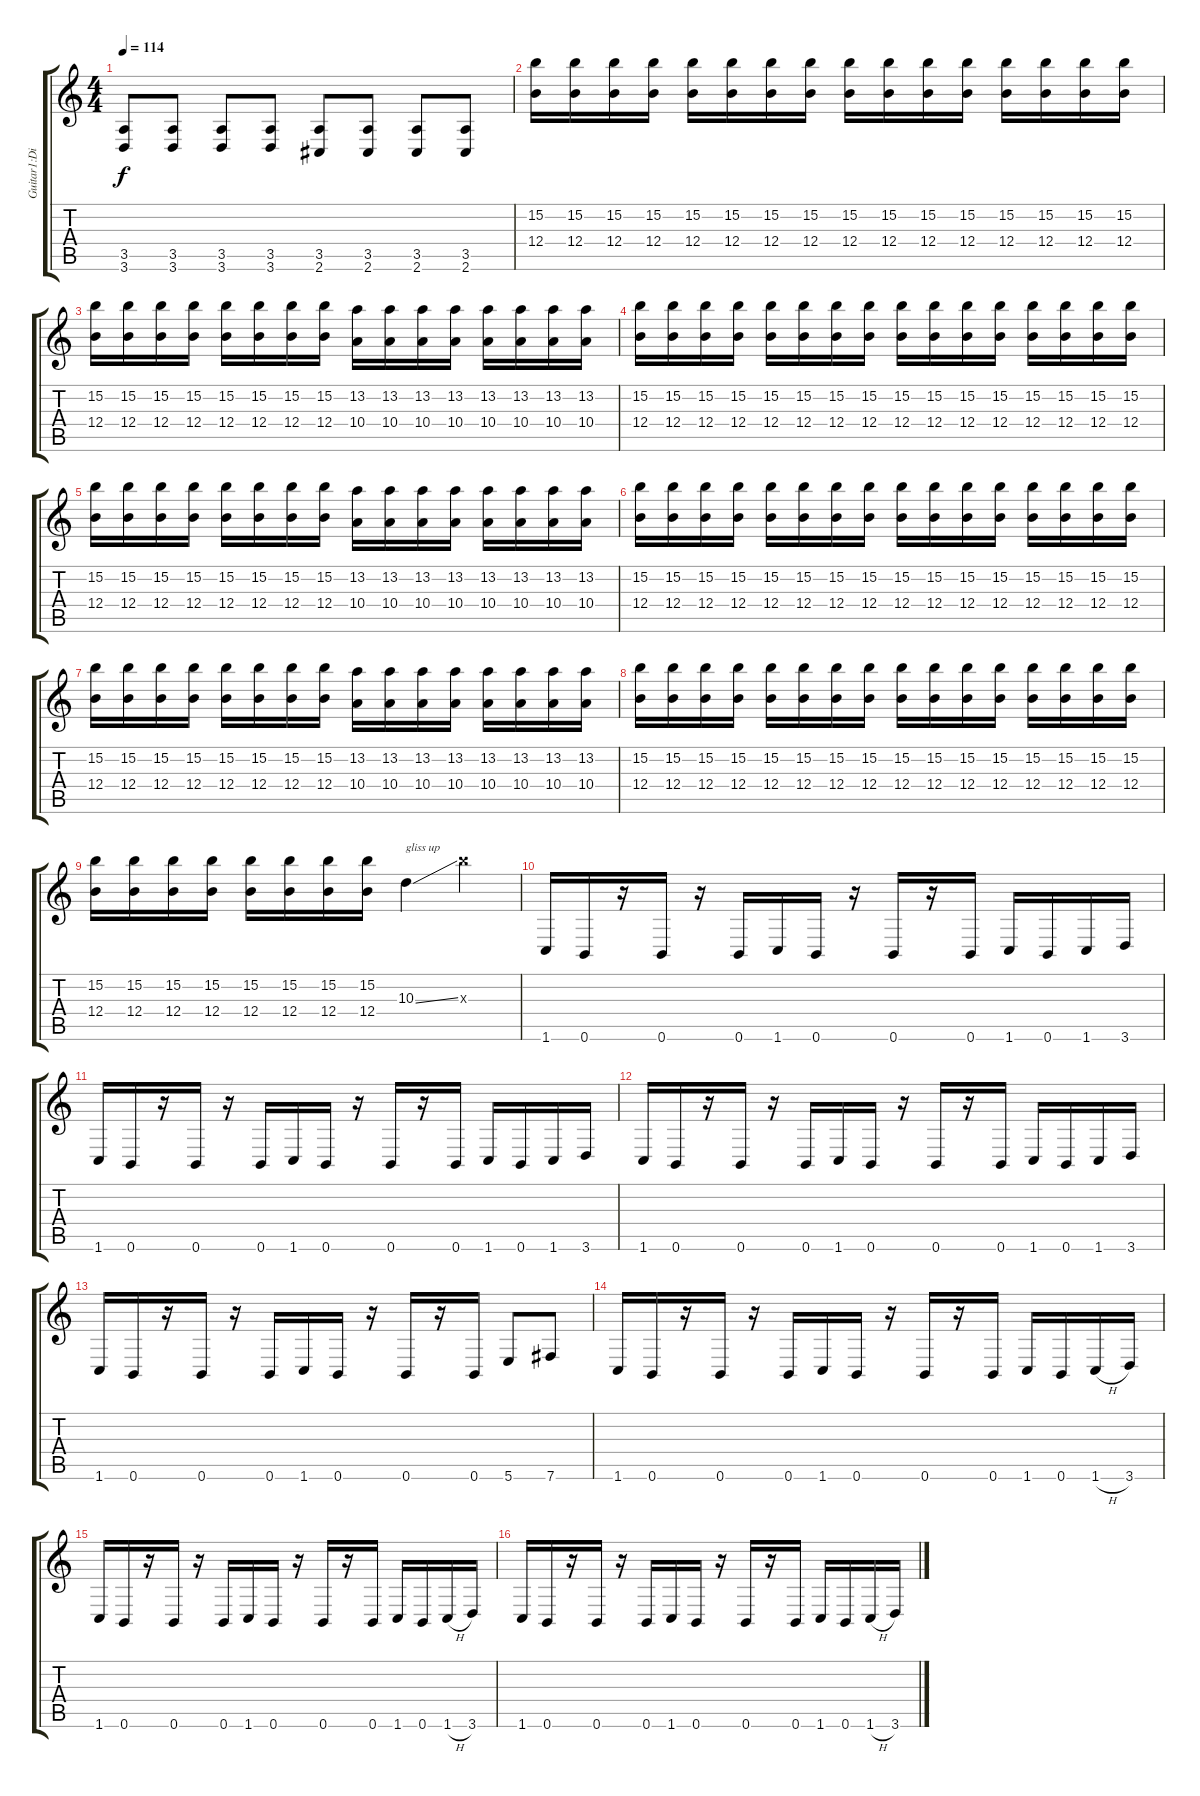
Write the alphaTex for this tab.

\track ("Guitar1:Distortion<1 Half Down, 6th=B>" "Guitar1:Di") {instrument distortionguitar}
\staff {score tabs}
\tuning (Db4 Ab3 E3 B2 Gb2 B1) {hide}
\ts (4 4)
\tempo 114
\clef g2
\ks c
(3.5 3.6).8{dy f} (3.5 3.6).8 (3.5 3.6).8 (3.5 3.6).8 (3.5 2.6).8 (3.5 2.6).8 (3.5 2.6).8 (3.5 2.6).8 |
(15.2 12.4).16 (15.2 12.4).16 (15.2 12.4).16 (15.2 12.4).16 (15.2 12.4).16 (15.2 12.4).16 (15.2 12.4).16 (15.2 12.4).16 (15.2 12.4).16 (15.2 12.4).16 (15.2 12.4).16 (15.2 12.4).16 (15.2 12.4).16 (15.2 12.4).16 (15.2 12.4).16 (15.2 12.4).16 |
(15.2 12.4).16 (15.2 12.4).16 (15.2 12.4).16 (15.2 12.4).16 (15.2 12.4).16 (15.2 12.4).16 (15.2 12.4).16 (15.2 12.4).16 (13.2 10.4).16 (13.2 10.4).16 (13.2 10.4).16 (13.2 10.4).16 (13.2 10.4).16 (13.2 10.4).16 (13.2 10.4).16 (13.2 10.4).16 |
(15.2 12.4).16 (15.2 12.4).16 (15.2 12.4).16 (15.2 12.4).16 (15.2 12.4).16 (15.2 12.4).16 (15.2 12.4).16 (15.2 12.4).16 (15.2 12.4).16 (15.2 12.4).16 (15.2 12.4).16 (15.2 12.4).16 (15.2 12.4).16 (15.2 12.4).16 (15.2 12.4).16 (15.2 12.4).16 |
(15.2 12.4).16 (15.2 12.4).16 (15.2 12.4).16 (15.2 12.4).16 (15.2 12.4).16 (15.2 12.4).16 (15.2 12.4).16 (15.2 12.4).16 (13.2 10.4).16 (13.2 10.4).16 (13.2 10.4).16 (13.2 10.4).16 (13.2 10.4).16 (13.2 10.4).16 (13.2 10.4).16 (13.2 10.4).16 |
(15.2 12.4).16 (15.2 12.4).16 (15.2 12.4).16 (15.2 12.4).16 (15.2 12.4).16 (15.2 12.4).16 (15.2 12.4).16 (15.2 12.4).16 (15.2 12.4).16 (15.2 12.4).16 (15.2 12.4).16 (15.2 12.4).16 (15.2 12.4).16 (15.2 12.4).16 (15.2 12.4).16 (15.2 12.4).16 |
(15.2 12.4).16 (15.2 12.4).16 (15.2 12.4).16 (15.2 12.4).16 (15.2 12.4).16 (15.2 12.4).16 (15.2 12.4).16 (15.2 12.4).16 (13.2 10.4).16 (13.2 10.4).16 (13.2 10.4).16 (13.2 10.4).16 (13.2 10.4).16 (13.2 10.4).16 (13.2 10.4).16 (13.2 10.4).16 |
(15.2 12.4).16 (15.2 12.4).16 (15.2 12.4).16 (15.2 12.4).16 (15.2 12.4).16 (15.2 12.4).16 (15.2 12.4).16 (15.2 12.4).16 (15.2 12.4).16 (15.2 12.4).16 (15.2 12.4).16 (15.2 12.4).16 (15.2 12.4).16 (15.2 12.4).16 (15.2 12.4).16 (15.2 12.4).16 |
(15.2 12.4).16 (15.2 12.4).16 (15.2 12.4).16 (15.2 12.4).16 (15.2 12.4).16 (15.2 12.4).16 (15.2 12.4).16 (15.2 12.4).16 10.3{ss}.4{txt "gliss up"} 19.3{x}.4 |
1.6.16 0.6.16 r.16 0.6.16 r.16 0.6.16 1.6.16 0.6.16 r.16 0.6.16 r.16 0.6.16 1.6.16 0.6.16 1.6.16 3.6.16 |
1.6.16 0.6.16 r.16 0.6.16 r.16 0.6.16 1.6.16 0.6.16 r.16 0.6.16 r.16 0.6.16 1.6.16 0.6.16 1.6.16 3.6.16 |
1.6.16 0.6.16 r.16 0.6.16 r.16 0.6.16 1.6.16 0.6.16 r.16 0.6.16 r.16 0.6.16 1.6.16 0.6.16 1.6.16 3.6.16 |
1.6.16 0.6.16 r.16 0.6.16 r.16 0.6.16 1.6.16 0.6.16 r.16 0.6.16 r.16 0.6.16 5.6.8 7.6.8 |
1.6.16 0.6.16 r.16 0.6.16 r.16 0.6.16 1.6.16 0.6.16 r.16 0.6.16 r.16 0.6.16 1.6.16 0.6.16 1.6{h}.16 3.6.16 |
1.6.16 0.6.16 r.16 0.6.16 r.16 0.6.16 1.6.16 0.6.16 r.16 0.6.16 r.16 0.6.16 1.6.16 0.6.16 1.6{h}.16 3.6.16 |
1.6.16 0.6.16 r.16 0.6.16 r.16 0.6.16 1.6.16 0.6.16 r.16 0.6.16 r.16 0.6.16 1.6.16 0.6.16 1.6{h}.16 3.6.16
